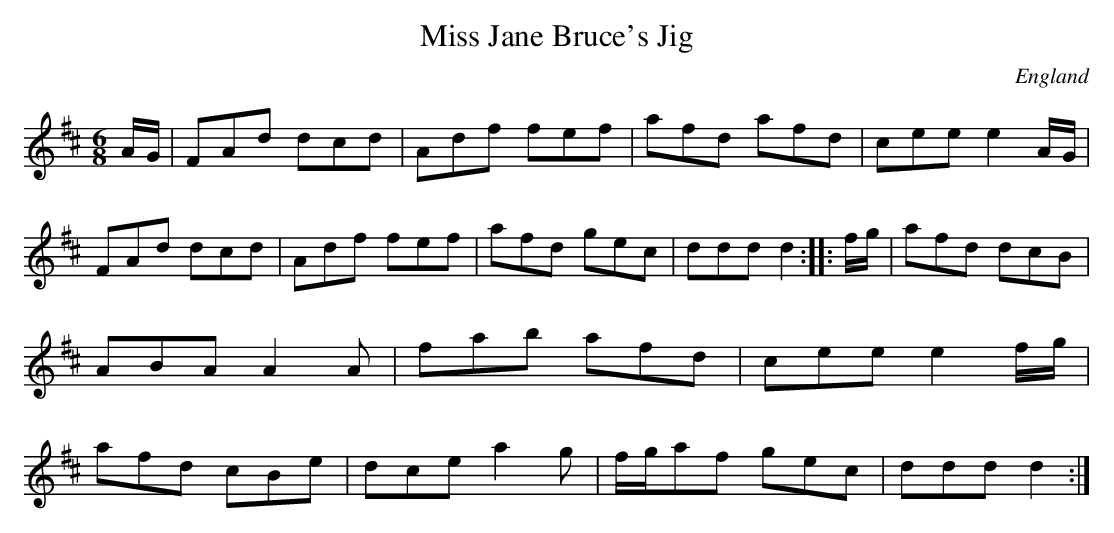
X:1
T:Miss Jane Bruce's Jig
M:6/8
O:England
K:D major
A/G/|\
FAd dcd| Adf fef| afd afd| cee e2A/G/|\
FAd dcd| Adf fef| afd gec| ddd d2::\
f/g/|\
afd dcB| ABA A2A| fab afd| cee e2f/g/|\
afd cBe| dce a2g| f/g/af gec| ddd d2:|
